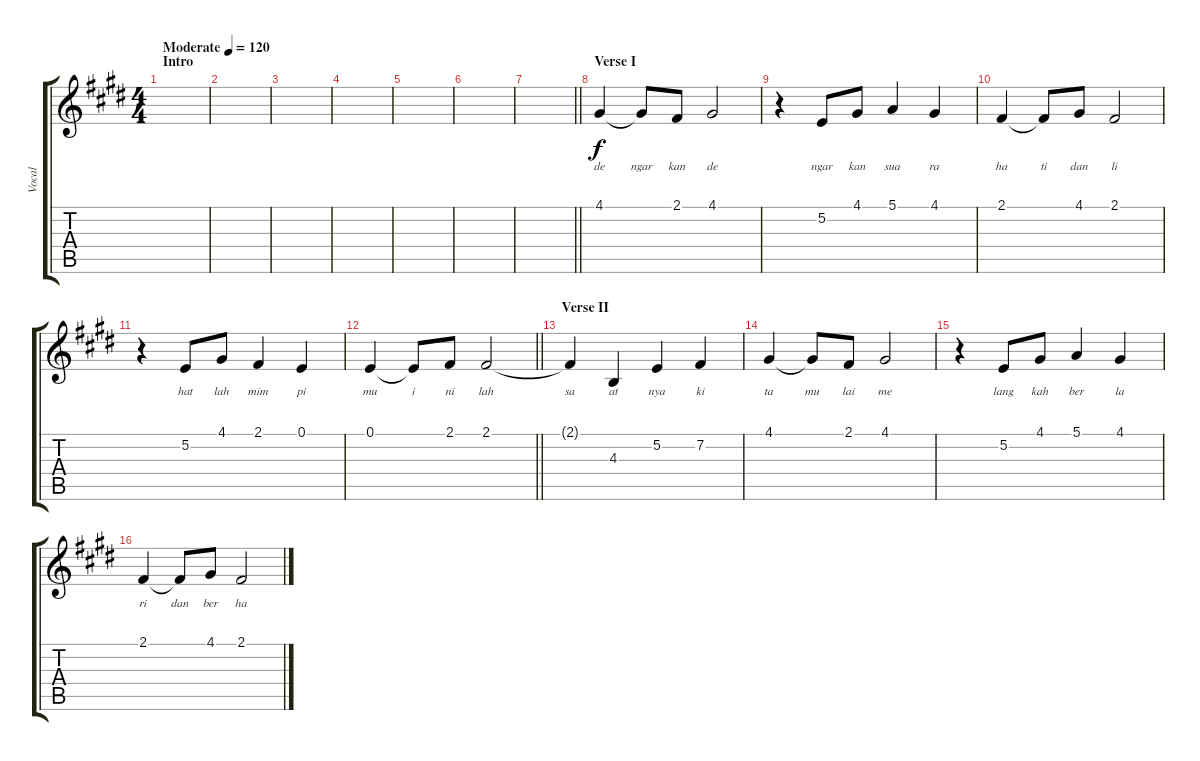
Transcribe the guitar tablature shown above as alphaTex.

\track ("Vocal" "Vocal") {instrument violin}
\staff {score tabs}
\tuning (E4 B3 G3 D3 A2 E2) {hide}
\ts (4 4)
\section ("" "Intro")
\tempo (120 "Moderate")
\clef g2
\ks e
|
|
|
|
|
|
\barLineRight lightlight
|
\section ("" "Verse I")
4.1.4{lyrics (0 "de") lyrics (1 "") lyrics (2 "") lyrics (3 "") lyrics (4 "")} 4.1{t}.8{lyrics (0 "ngar") lyrics (1 "") lyrics (2 "") lyrics (3 "") lyrics (4 "")} 2.1.8{lyrics (0 "kan") lyrics (1 "") lyrics (2 "") lyrics (3 "") lyrics (4 "")} 4.1.2{lyrics (0 "de") lyrics (1 "") lyrics (2 "") lyrics (3 "") lyrics (4 "")} |
r.4 5.2.8{lyrics (0 "ngar") lyrics (1 "") lyrics (2 "") lyrics (3 "") lyrics (4 "")} 4.1.8{lyrics (0 "kan") lyrics (1 "") lyrics (2 "") lyrics (3 "") lyrics (4 "")} 5.1.4{lyrics (0 "sua") lyrics (1 "") lyrics (2 "") lyrics (3 "") lyrics (4 "")} 4.1.4{lyrics (0 "ra") lyrics (1 "") lyrics (2 "") lyrics (3 "") lyrics (4 "")} |
2.1.4{lyrics (0 "ha") lyrics (1 "") lyrics (2 "") lyrics (3 "") lyrics (4 "")} 2.1{t}.8{lyrics (0 "ti") lyrics (1 "") lyrics (2 "") lyrics (3 "") lyrics (4 "")} 4.1.8{lyrics (0 "dan") lyrics (1 "") lyrics (2 "") lyrics (3 "") lyrics (4 "")} 2.1.2{lyrics (0 "li") lyrics (1 "") lyrics (2 "") lyrics (3 "") lyrics (4 "")} |
r.4 5.2.8{lyrics (0 "hat") lyrics (1 "") lyrics (2 "") lyrics (3 "") lyrics (4 "")} 4.1.8{lyrics (0 "lah") lyrics (1 "") lyrics (2 "") lyrics (3 "") lyrics (4 "")} 2.1.4{lyrics (0 "mim") lyrics (1 "") lyrics (2 "") lyrics (3 "") lyrics (4 "")} 0.1.4{lyrics (0 "pi") lyrics (1 "") lyrics (2 "") lyrics (3 "") lyrics (4 "")} |
\barLineRight lightlight
0.1.4{lyrics (0 "mu") lyrics (1 "") lyrics (2 "") lyrics (3 "") lyrics (4 "")} 0.1{t}.8{lyrics (0 "i") lyrics (1 "") lyrics (2 "") lyrics (3 "") lyrics (4 "")} 2.1.8{lyrics (0 "ni") lyrics (1 "") lyrics (2 "") lyrics (3 "") lyrics (4 "")} 2.1.2{lyrics (0 "lah") lyrics (1 "") lyrics (2 "") lyrics (3 "") lyrics (4 "")} |
\section ("" "Verse II")
2.1{t}.4{lyrics (0 "sa") lyrics (1 "") lyrics (2 "") lyrics (3 "") lyrics (4 "")} 4.3.4{lyrics (0 "at") lyrics (1 "") lyrics (2 "") lyrics (3 "") lyrics (4 "")} 5.2.4{lyrics (0 "nya") lyrics (1 "") lyrics (2 "") lyrics (3 "") lyrics (4 "")} 7.2.4{lyrics (0 "ki") lyrics (1 "") lyrics (2 "") lyrics (3 "") lyrics (4 "")} |
4.1.4{lyrics (0 "ta") lyrics (1 "") lyrics (2 "") lyrics (3 "") lyrics (4 "")} 4.1{t}.8{lyrics (0 "mu") lyrics (1 "") lyrics (2 "") lyrics (3 "") lyrics (4 "")} 2.1.8{lyrics (0 "lai") lyrics (1 "") lyrics (2 "") lyrics (3 "") lyrics (4 "")} 4.1.2{lyrics (0 "me") lyrics (1 "") lyrics (2 "") lyrics (3 "") lyrics (4 "")} |
r.4 5.2.8{lyrics (0 "lang") lyrics (1 "") lyrics (2 "") lyrics (3 "") lyrics (4 "")} 4.1.8{lyrics (0 "kah") lyrics (1 "") lyrics (2 "") lyrics (3 "") lyrics (4 "")} 5.1.4{lyrics (0 "ber") lyrics (1 "") lyrics (2 "") lyrics (3 "") lyrics (4 "")} 4.1.4{lyrics (0 "la") lyrics (1 "") lyrics (2 "") lyrics (3 "") lyrics (4 "")} |
2.1.4{lyrics (0 "ri") lyrics (1 "") lyrics (2 "") lyrics (3 "") lyrics (4 "")} 2.1{t}.8{lyrics (0 "dan") lyrics (1 "") lyrics (2 "") lyrics (3 "") lyrics (4 "")} 4.1.8{lyrics (0 "ber") lyrics (1 "") lyrics (2 "") lyrics (3 "") lyrics (4 "")} 2.1.2{lyrics (0 "ha") lyrics (1 "") lyrics (2 "") lyrics (3 "") lyrics (4 "")}
